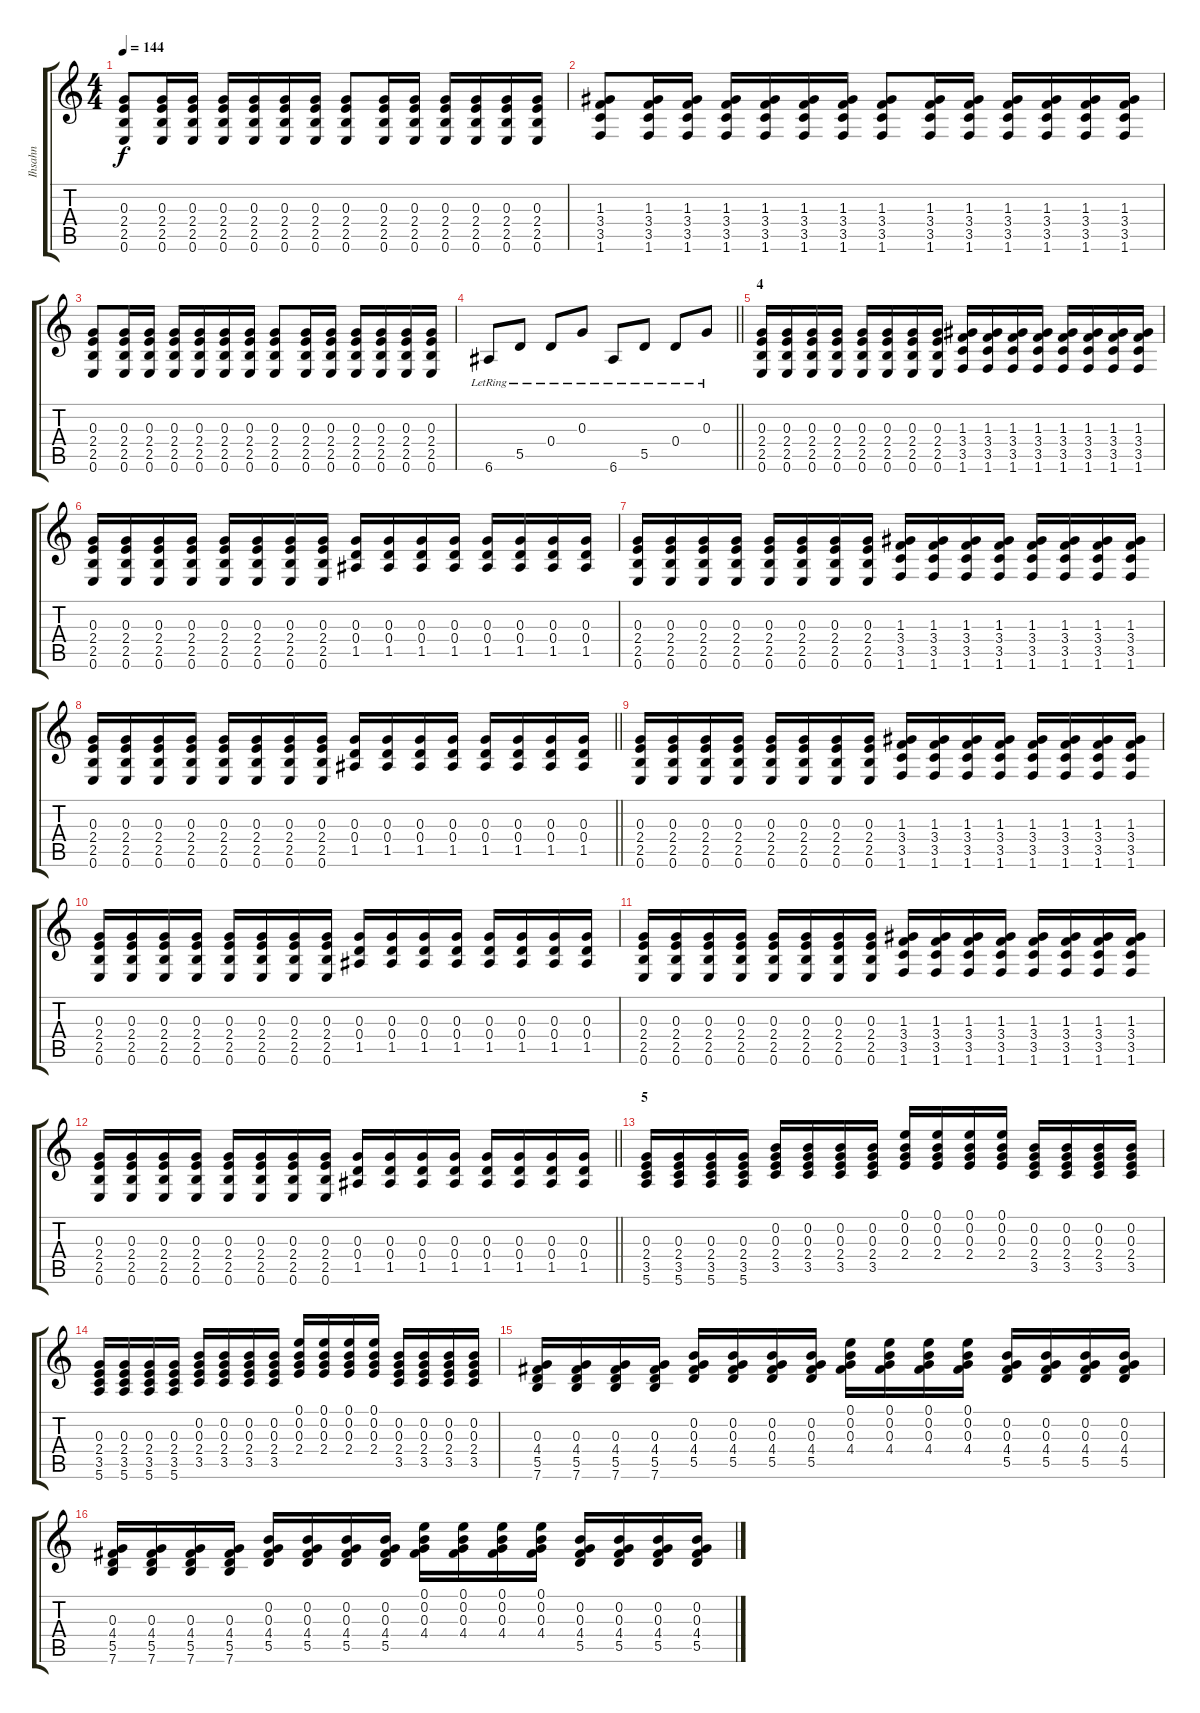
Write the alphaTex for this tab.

\track ("Ihsahn" "Ihsahn") {instrument distortionguitar}
\staff {score tabs}
\tuning (E4 B3 G3 D3 A2 E2) {hide}
\ts (4 4)
\section ("" "")
\tempo 144
\clef g2
\ks c
(0.3 2.4 2.5 0.6).8{dy f} (0.3 2.4 2.5 0.6).16 (0.3 2.4 2.5 0.6).16 (0.3 2.4 2.5 0.6).16 (0.3 2.4 2.5 0.6).16 (0.3 2.4 2.5 0.6).16 (0.3 2.4 2.5 0.6).16 (0.3 2.4 2.5 0.6).8 (0.3 2.4 2.5 0.6).16 (0.3 2.4 2.5 0.6).16 (0.3 2.4 2.5 0.6).16 (0.3 2.4 2.5 0.6).16 (0.3 2.4 2.5 0.6).16 (0.3 2.4 2.5 0.6).16 |
(1.3 3.4 3.5 1.6).8 (1.3 3.4 3.5 1.6).16 (1.3 3.4 3.5 1.6).16 (1.3 3.4 3.5 1.6).16 (1.3 3.4 3.5 1.6).16 (1.3 3.4 3.5 1.6).16 (1.3 3.4 3.5 1.6).16 (1.3 3.4 3.5 1.6).8 (1.3 3.4 3.5 1.6).16 (1.3 3.4 3.5 1.6).16 (1.3 3.4 3.5 1.6).16 (1.3 3.4 3.5 1.6).16 (1.3 3.4 3.5 1.6).16 (1.3 3.4 3.5 1.6).16 |
(0.3 2.4 2.5 0.6).8 (0.3 2.4 2.5 0.6).16 (0.3 2.4 2.5 0.6).16 (0.3 2.4 2.5 0.6).16 (0.3 2.4 2.5 0.6).16 (0.3 2.4 2.5 0.6).16 (0.3 2.4 2.5 0.6).16 (0.3 2.4 2.5 0.6).8 (0.3 2.4 2.5 0.6).16 (0.3 2.4 2.5 0.6).16 (0.3 2.4 2.5 0.6).16 (0.3 2.4 2.5 0.6).16 (0.3 2.4 2.5 0.6).16 (0.3 2.4 2.5 0.6).16 |
\barLineRight lightlight
6.6{lr}.8 5.5{lr}.8 0.4{lr}.8 0.3{lr}.8 6.6{lr}.8 5.5{lr}.8 0.4{lr}.8 0.3{lr}.8 |
\section ("" "4")
(0.3 2.4 2.5 0.6).16 (0.3 2.4 2.5 0.6).16 (0.3 2.4 2.5 0.6).16 (0.3 2.4 2.5 0.6).16 (0.3 2.4 2.5 0.6).16 (0.3 2.4 2.5 0.6).16 (0.3 2.4 2.5 0.6).16 (0.3 2.4 2.5 0.6).16 (1.3 3.4 3.5 1.6).16 (1.3 3.4 3.5 1.6).16 (1.3 3.4 3.5 1.6).16 (1.3 3.4 3.5 1.6).16 (1.3 3.4 3.5 1.6).16 (1.3 3.4 3.5 1.6).16 (1.3 3.4 3.5 1.6).16 (1.3 3.4 3.5 1.6).16 |
(0.3 2.4 2.5 0.6).16 (0.3 2.4 2.5 0.6).16 (0.3 2.4 2.5 0.6).16 (0.3 2.4 2.5 0.6).16 (0.3 2.4 2.5 0.6).16 (0.3 2.4 2.5 0.6).16 (0.3 2.4 2.5 0.6).16 (0.3 2.4 2.5 0.6).16 (0.3 0.4 1.5).16 (0.3 0.4 1.5).16 (0.3 0.4 1.5).16 (0.3 0.4 1.5).16 (0.3 0.4 1.5).16 (0.3 0.4 1.5).16 (0.3 0.4 1.5).16 (0.3 0.4 1.5).16 |
(0.3 2.4 2.5 0.6).16 (0.3 2.4 2.5 0.6).16 (0.3 2.4 2.5 0.6).16 (0.3 2.4 2.5 0.6).16 (0.3 2.4 2.5 0.6).16 (0.3 2.4 2.5 0.6).16 (0.3 2.4 2.5 0.6).16 (0.3 2.4 2.5 0.6).16 (1.3 3.4 3.5 1.6).16 (1.3 3.4 3.5 1.6).16 (1.3 3.4 3.5 1.6).16 (1.3 3.4 3.5 1.6).16 (1.3 3.4 3.5 1.6).16 (1.3 3.4 3.5 1.6).16 (1.3 3.4 3.5 1.6).16 (1.3 3.4 3.5 1.6).16 |
\barLineRight lightlight
(0.3 2.4 2.5 0.6).16 (0.3 2.4 2.5 0.6).16 (0.3 2.4 2.5 0.6).16 (0.3 2.4 2.5 0.6).16 (0.3 2.4 2.5 0.6).16 (0.3 2.4 2.5 0.6).16 (0.3 2.4 2.5 0.6).16 (0.3 2.4 2.5 0.6).16 (0.3 0.4 1.5).16 (0.3 0.4 1.5).16 (0.3 0.4 1.5).16 (0.3 0.4 1.5).16 (0.3 0.4 1.5).16 (0.3 0.4 1.5).16 (0.3 0.4 1.5).16 (0.3 0.4 1.5).16 |
\section ("" "")
(0.3 2.4 2.5 0.6).16 (0.3 2.4 2.5 0.6).16 (0.3 2.4 2.5 0.6).16 (0.3 2.4 2.5 0.6).16 (0.3 2.4 2.5 0.6).16 (0.3 2.4 2.5 0.6).16 (0.3 2.4 2.5 0.6).16 (0.3 2.4 2.5 0.6).16 (1.3 3.4 3.5 1.6).16 (1.3 3.4 3.5 1.6).16 (1.3 3.4 3.5 1.6).16 (1.3 3.4 3.5 1.6).16 (1.3 3.4 3.5 1.6).16 (1.3 3.4 3.5 1.6).16 (1.3 3.4 3.5 1.6).16 (1.3 3.4 3.5 1.6).16 |
(0.3 2.4 2.5 0.6).16 (0.3 2.4 2.5 0.6).16 (0.3 2.4 2.5 0.6).16 (0.3 2.4 2.5 0.6).16 (0.3 2.4 2.5 0.6).16 (0.3 2.4 2.5 0.6).16 (0.3 2.4 2.5 0.6).16 (0.3 2.4 2.5 0.6).16 (0.3 0.4 1.5).16 (0.3 0.4 1.5).16 (0.3 0.4 1.5).16 (0.3 0.4 1.5).16 (0.3 0.4 1.5).16 (0.3 0.4 1.5).16 (0.3 0.4 1.5).16 (0.3 0.4 1.5).16 |
(0.3 2.4 2.5 0.6).16 (0.3 2.4 2.5 0.6).16 (0.3 2.4 2.5 0.6).16 (0.3 2.4 2.5 0.6).16 (0.3 2.4 2.5 0.6).16 (0.3 2.4 2.5 0.6).16 (0.3 2.4 2.5 0.6).16 (0.3 2.4 2.5 0.6).16 (1.3 3.4 3.5 1.6).16 (1.3 3.4 3.5 1.6).16 (1.3 3.4 3.5 1.6).16 (1.3 3.4 3.5 1.6).16 (1.3 3.4 3.5 1.6).16 (1.3 3.4 3.5 1.6).16 (1.3 3.4 3.5 1.6).16 (1.3 3.4 3.5 1.6).16 |
\barLineRight lightlight
(0.3 2.4 2.5 0.6).16 (0.3 2.4 2.5 0.6).16 (0.3 2.4 2.5 0.6).16 (0.3 2.4 2.5 0.6).16 (0.3 2.4 2.5 0.6).16 (0.3 2.4 2.5 0.6).16 (0.3 2.4 2.5 0.6).16 (0.3 2.4 2.5 0.6).16 (0.3 0.4 1.5).16 (0.3 0.4 1.5).16 (0.3 0.4 1.5).16 (0.3 0.4 1.5).16 (0.3 0.4 1.5).16 (0.3 0.4 1.5).16 (0.3 0.4 1.5).16 (0.3 0.4 1.5).16 |
\section ("" "5")
(0.3 2.4 3.5 5.6).16 (0.3 2.4 3.5 5.6).16 (0.3 2.4 3.5 5.6).16 (0.3 2.4 3.5 5.6).16 (0.2 0.3 2.4 3.5).16 (0.2 0.3 2.4 3.5).16 (0.2 0.3 2.4 3.5).16 (0.2 0.3 2.4 3.5).16 (0.1 0.2 0.3 2.4).16 (0.1 0.2 0.3 2.4).16 (0.1 0.2 0.3 2.4).16 (0.1 0.2 0.3 2.4).16 (0.2 0.3 2.4 3.5).16 (0.2 0.3 2.4 3.5).16 (0.2 0.3 2.4 3.5).16 (0.2 0.3 2.4 3.5).16 |
(0.3 2.4 3.5 5.6).16 (0.3 2.4 3.5 5.6).16 (0.3 2.4 3.5 5.6).16 (0.3 2.4 3.5 5.6).16 (0.2 0.3 2.4 3.5).16 (0.2 0.3 2.4 3.5).16 (0.2 0.3 2.4 3.5).16 (0.2 0.3 2.4 3.5).16 (0.1 0.2 0.3 2.4).16 (0.1 0.2 0.3 2.4).16 (0.1 0.2 0.3 2.4).16 (0.1 0.2 0.3 2.4).16 (0.2 0.3 2.4 3.5).16 (0.2 0.3 2.4 3.5).16 (0.2 0.3 2.4 3.5).16 (0.2 0.3 2.4 3.5).16 |
(0.3 4.4 5.5 7.6).16 (0.3 4.4 5.5 7.6).16 (0.3 4.4 5.5 7.6).16 (0.3 4.4 5.5 7.6).16 (0.2 0.3 4.4 5.5).16 (0.2 0.3 4.4 5.5).16 (0.2 0.3 4.4 5.5).16 (0.2 0.3 4.4 5.5).16 (0.1 0.2 0.3 4.4).16 (0.1 0.2 0.3 4.4).16 (0.1 0.2 0.3 4.4).16 (0.1 0.2 0.3 4.4).16 (0.2 0.3 4.4 5.5).16 (0.2 0.3 4.4 5.5).16 (0.2 0.3 4.4 5.5).16 (0.2 0.3 4.4 5.5).16 |
(0.3 4.4 5.5 7.6).16 (0.3 4.4 5.5 7.6).16 (0.3 4.4 5.5 7.6).16 (0.3 4.4 5.5 7.6).16 (0.2 0.3 4.4 5.5).16 (0.2 0.3 4.4 5.5).16 (0.2 0.3 4.4 5.5).16 (0.2 0.3 4.4 5.5).16 (0.1 0.2 0.3 4.4).16 (0.1 0.2 0.3 4.4).16 (0.1 0.2 0.3 4.4).16 (0.1 0.2 0.3 4.4).16 (0.2 0.3 4.4 5.5).16 (0.2 0.3 4.4 5.5).16 (0.2 0.3 4.4 5.5).16 (0.2 0.3 4.4 5.5).16
